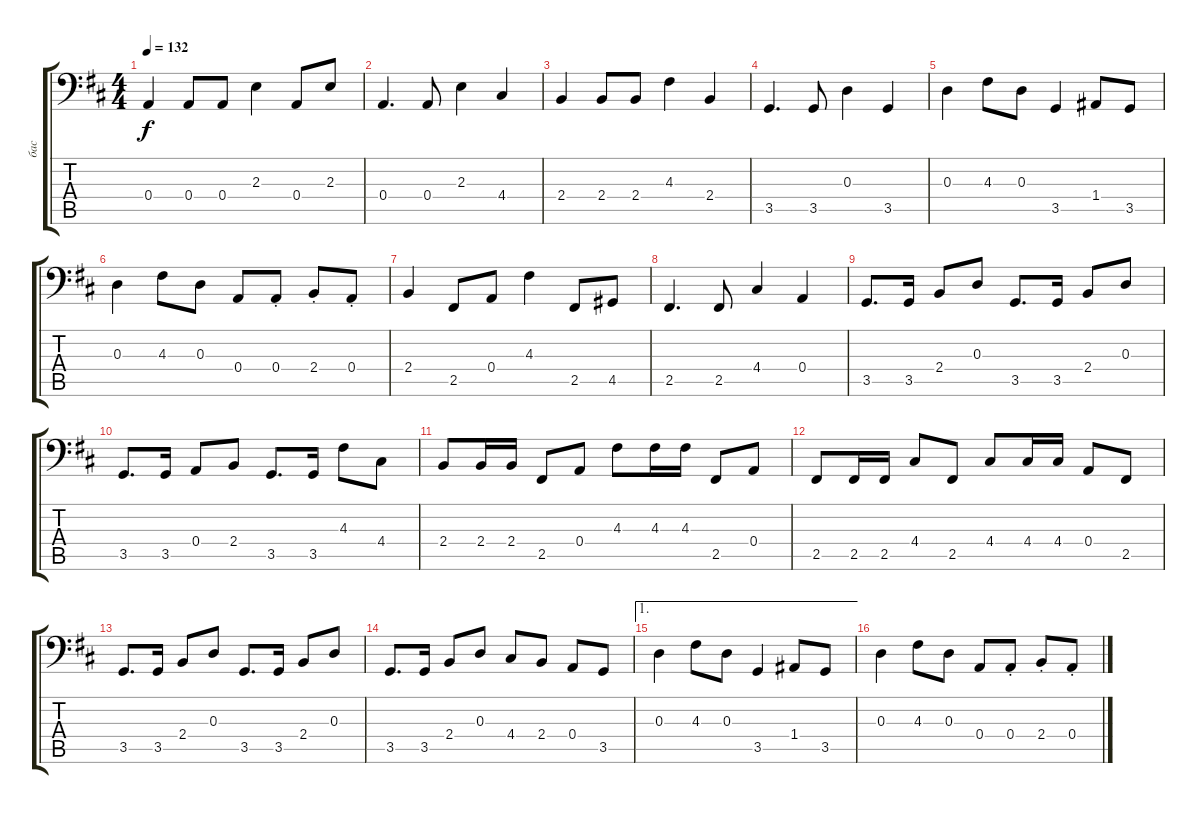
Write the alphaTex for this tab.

\track ("бас" "бас") {instrument electricbasspick}
\staff {score tabs}
\tuning (C3 G2 D2 A1 E1 B0) {hide}
\ts (4 4)
\tempo 132
\clef f4
\ks d
0.4.4{dy f} 0.4.8 0.4.8 2.3.4 0.4.8 2.3.8 |
0.4.4{d} 0.4.8 2.3.4 4.4.4 |
2.4.4 2.4.8 2.4.8 4.3.4 2.4.4 |
3.5.4{d} 3.5.8 0.3.4 3.5.4 |
0.3.4 4.3.8 0.3.8 3.5.4 1.4.8 3.5.8 |
0.3.4 4.3.8 0.3.8 0.4.8 0.4{st}.8 2.4{st}.8 0.4{st}.8 |
2.4.4 2.5.8 0.4.8 4.3.4 2.5.8 4.5.8 |
2.5.4{d} 2.5.8 4.4.4 0.4.4 |
3.5.8{d} 3.5.16 2.4.8 0.3.8 3.5.8{d} 3.5.16 2.4.8 0.3.8 |
3.5.8{d} 3.5.16 0.4.8 2.4.8 3.5.8{d} 3.5.16 4.3.8 4.4.8 |
2.4.8 2.4.16 2.4.16 2.5.8 0.4.8 4.3.8 4.3.16 4.3.16 2.5.8 0.4.8 |
2.5.8 2.5.16 2.5.16 4.4.8 2.5.8 4.4.8 4.4.16 4.4.16 0.4.8 2.5.8 |
3.5.8{d} 3.5.16 2.4.8 0.3.8 3.5.8{d} 3.5.16 2.4.8 0.3.8 |
3.5.8{d} 3.5.16 2.4.8 0.3.8 4.4.8 2.4.8 0.4.8 3.5.8 |
\ae 1
0.3.4 4.3.8 0.3.8 3.5.4 1.4.8 3.5.8 |
0.3.4 4.3.8 0.3.8 0.4.8 0.4{st}.8 2.4{st}.8 0.4{st}.8
